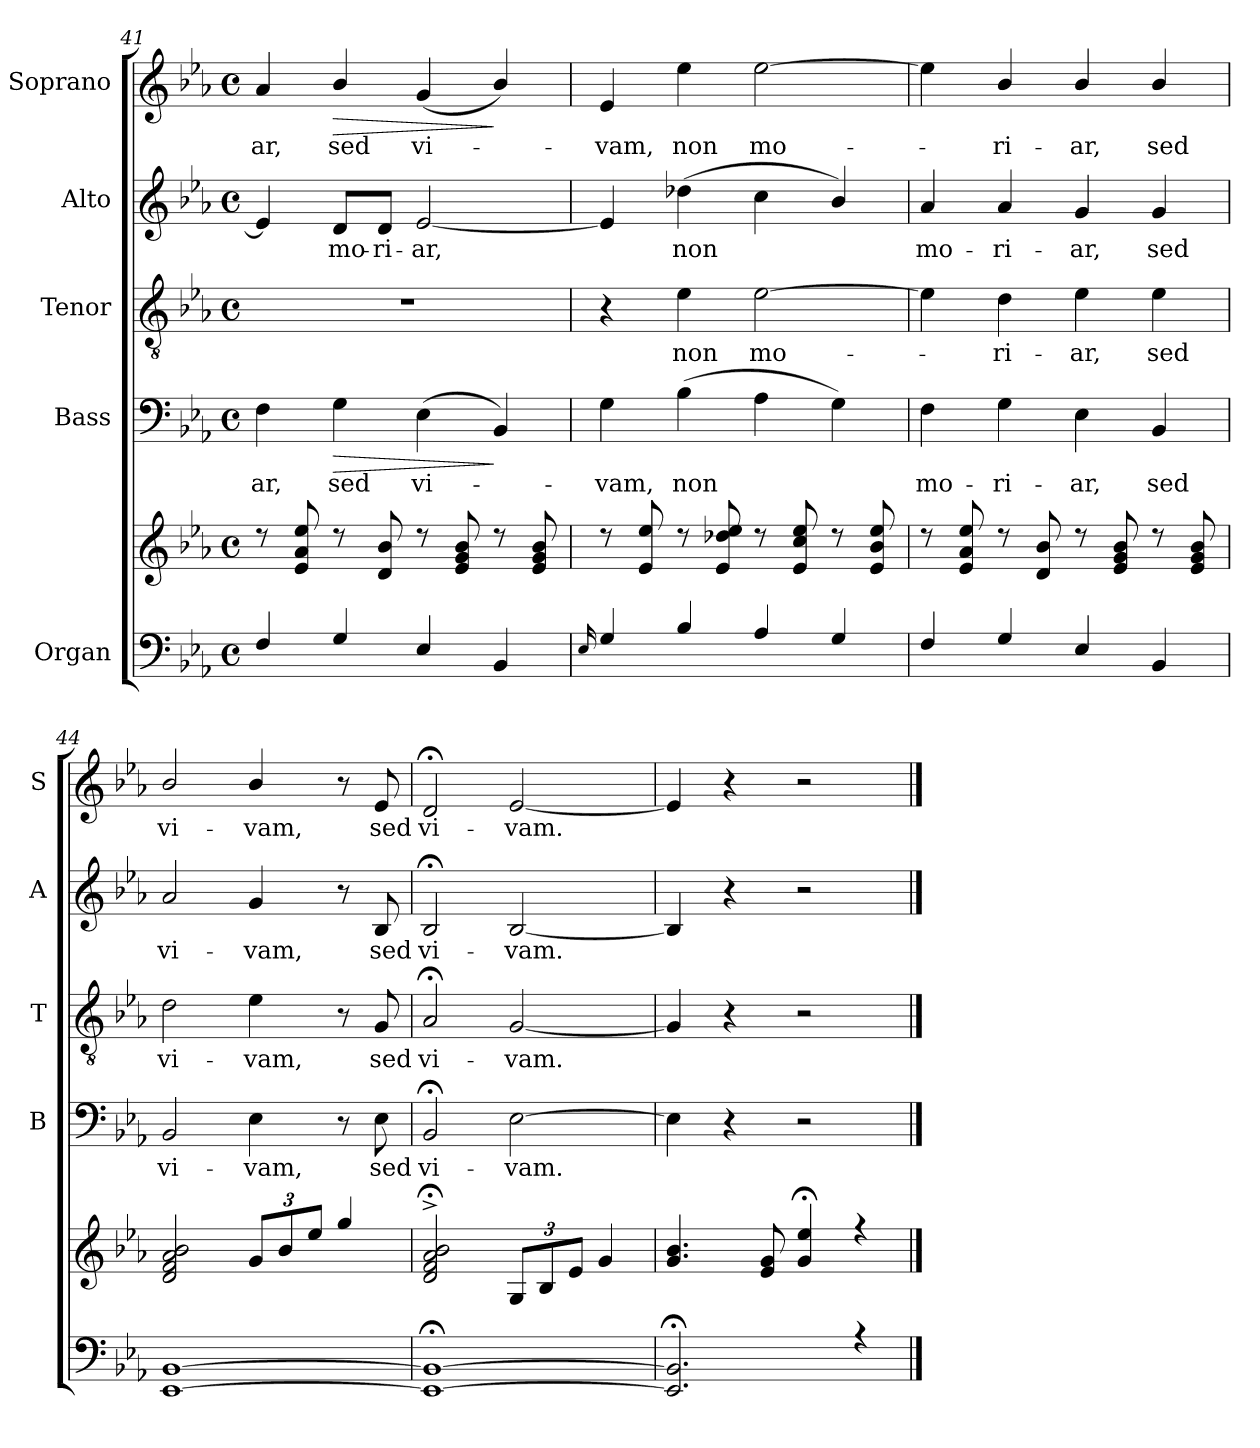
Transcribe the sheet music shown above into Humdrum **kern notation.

**kern	**kern	**kern	**text	**dynam	**kern	**text	**kern	**text	**kern	**text	**dynam
*part5	*part5	*part4	*part4	*part4	*part3	*part3	*part2	*part2	*part1	*part1	*part1
*staff6	*staff5	*staff4	*staff4	*staff4	*staff3	*staff3	*staff2	*staff2	*staff1	*staff1	*staff1
*I"Organ	*	*I"Bass	*	*	*I"Tenor	*	*I"Alto	*	*I"Soprano	*	*
*	*	*I'B	*	*	*I'T	*	*I'A	*	*I'S	*	*
!!LO:LB:g=z
*clefF4	*clefG2	*clefF4	*	*	*clefGv2	*	*clefG2	*	*clefG2	*	*
*k[b-e-a-]	*k[b-e-a-]	*k[b-e-a-]	*	*	*k[b-e-a-]	*	*k[b-e-a-]	*	*k[b-e-a-]	*	*
*E-:	*E-:	*E-:	*	*	*E-:	*	*E-:	*	*E-:	*	*
*M4/4	*M4/4	*M4/4	*	*	*M4/4	*	*M4/4	*	*M4/4	*	*
*met(c)	*met(c)	*met(c)	*	*	*met(c)	*	*met(c)	*	*met(c)	*	*
=41	=41	=41	=41	=41	=41	=41	=41	=41	=41	=41	=41
*^	*^	*	*	*	*	*	*	*	*	*	*
!	!	!	!	!	!LO:LY:b	!	!	!	!	!	!	!LO:LY:b	!
4F	1ryy	8r	1ryy	4F	-ar,	.	1r	.	4e-]	.	4a-	-ar,	.
.	.	8e- 8a- 8ee-	.	.	.	.	.	.	.	.	.	.	.
!	!	!	!	!	!LO:LY:b	!LO:HP:b	!	!	!	!LO:LY:b	!	!LO:LY:b	!LO:HP:b
4G	.	8r	.	4G	sed	>	.	.	8d/L	mo-	4b-/	sed	>
!	!	!	!	!	!	!	!	!	!	!LO:LY:b	!	!	!
.	.	8d 8b-	.	.	.	.	.	.	8d/J	-ri-	.	.	.
!	!	!	!	!	!LO:LY:b	!	!	!	!	!LO:LY:b	!	!LO:LY:b	!
4E-	.	8r	.	(<4E-	vi-	.	.	.	[2e-	-ar,	(<4g	vi-	.
.	.	8e- 8g 8b-	.	.	.	.	.	.	.	.	.	.	.
4BB-	.	8r	.	4BB-)	.	]	.	.	.	.	4b-/)	.	]
.	.	8e- 8g 8b-	.	.	.	.	.	.	.	.	.	.	.
=42	=42	=42	=42	=42	=42	=42	=42	=42	=42	=42	=42	=42	=42
16qqE-/	.	.	.	.	.	.	.	.	.	.	.	.	.
!	!	!	!	!	!LO:LY:b	!	!	!	!	!	!	!LO:LY:b	!
4G	1ryy	8r	1ryy	4G	vam,	.	4r	.	4e-]	.	4e-	vam,	.
.	.	8e- 8ee-	.	.	.	.	.	.	.	.	.	.	.
!	!	!	!	!	!LO:LY:b	!	!	!LO:LY:b	!	!LO:LY:b	!	!LO:LY:b	!
4B-	.	8r	.	(>4B-	non	.	4e-	non	(>4dd-X	non	4ee-	non	.
.	.	8e- 8dd-X 8ee-	.	.	.	.	.	.	.	.	.	.	.
!	!	!	!	!	!	!	!	!LO:LY:b	!	!	!	!LO:LY:b	!
4A-	.	8r	.	4A-	.	.	[2e-	mo-	4cc	.	[2ee-	mo-	.
.	.	8e- 8cc 8ee-	.	.	.	.	.	.	.	.	.	.	.
4G	.	8r	.	4G)	.	.	.	.	4b-/)	.	.	.	.
.	.	8e- 8b- 8ee-	.	.	.	.	.	.	.	.	.	.	.
=43	=43	=43	=43	=43	=43	=43	=43	=43	=43	=43	=43	=43	=43
!	!	!	!	!	!LO:LY:b	!	!	!	!	!LO:LY:b	!	!	!
4F	1ryy	8r	1ryy	4F	mo-	.	4e-]	.	4a-	mo-	4ee-]	.	.
.	.	8e- 8a- 8ee-	.	.	.	.	.	.	.	.	.	.	.
!	!	!	!	!	!LO:LY:b	!	!	!LO:LY:b	!	!LO:LY:b	!	!LO:LY:b	!
4G	.	8r	.	4G	-ri-	.	4d	ri-	4a-	-ri-	4b-/	ri-	.
.	.	8d 8b-	.	.	.	.	.	.	.	.	.	.	.
!	!	!	!	!	!LO:LY:b	!	!	!LO:LY:b	!	!LO:LY:b	!	!LO:LY:b	!
4E-	.	8r	.	4E-	-ar,	.	4e-	-ar,	4g	-ar,	4b-/	-ar,	.
.	.	8e- 8g 8b-	.	.	.	.	.	.	.	.	.	.	.
!	!	!	!	!	!LO:LY:b	!	!	!LO:LY:b	!	!LO:LY:b	!	!LO:LY:b	!
4BB-	.	8r	.	4BB-	sed	.	4e-	sed	4g	sed	4b-/	sed	.
.	.	8e- 8g 8b-	.	.	.	.	.	.	.	.	.	.	.
=44	=44	=44	=44	=44	=44	=44	=44	=44	=44	=44	=44	=44	=44
!	!	!	!	!	!LO:LY:b	!	!	!LO:LY:b	!	!LO:LY:b	!	!LO:LY:b	!
[1EE- [1BB-	1ryy	2d 2f 2a- 2b-	1ryy	2BB-	vi-	.	2d	vi-	2a-	vi-	2b-/	vi-	.
!	!	!	!	!	!LO:LY:b	!	!	!LO:LY:b	!	!LO:LY:b	!	!LO:LY:b	!
.	.	12gL	.	4E-	-vam,	.	4e-	-vam,	4g	-vam,	4b-/	-vam,	.
.	.	12b-	.	.	.	.	.	.	.	.	.	.	.
.	.	12ee-J	.	.	.	.	.	.	.	.	.	.	.
.	.	4gg	.	8r	.	.	8r	.	8r	.	8r	.	.
!	!	!	!	!	!LO:LY:b	!	!	!LO:LY:b	!	!LO:LY:b	!	!LO:LY:b	!
.	.	.	.	8E-	sed	.	8G	sed	8B-	sed	8e-	sed	.
=45	=45	=45	=45	=45	=45	=45	=45	=45	=45	=45	=45	=45	=45
!	!	!	!	!	!LO:LY:b	!	!	!LO:LY:b	!	!LO:LY:b	!	!LO:LY:b	!
1EE-_;< 1BB-_;<	1ryy	2d;<^ 2f;<^ 2a-;<^ 2b-;<^	1ryy	2BB-;<	vi-	.	2A-;<	vi-	2B-;<	vi-	2d;<	vi-	.
!	!	!	!	!	!LO:LY:b	!	!	!LO:LY:b	!	!LO:LY:b	!	!LO:LY:b	!
.	.	12GL	.	[2E-	-vam.	.	[2G	-vam.	[2B-	-vam.	[2e-	-vam.	.
.	.	12B-	.	.	.	.	.	.	.	.	.	.	.
.	.	12e-J	.	.	.	.	.	.	.	.	.	.	.
.	.	4g	.	.	.	.	.	.	.	.	.	.	.
=46	=46	=46	=46	=46	=46	=46	=46	=46	=46	=46	=46	=46	=46
2.EE-];< 2.BB-];<	1ryy	4.g 4.b-	1ryy	4E-]	.	.	4G]	.	4B-]	.	4e-]	.	.
.	.	.	.	4r	.	.	4r	.	4r	.	4r	.	.
.	.	8e- 8g	.	.	.	.	.	.	.	.	.	.	.
.	.	4g;< 4ee-;<	.	2r	.	.	2r	.	2r	.	2r	.	.
4r	.	4r	.	.	.	.	.	.	.	.	.	.	.
*v	*v	*	*	*	*	*	*	*	*	*	*	*	*
*	*v	*v	*	*	*	*	*	*	*	*	*	*
==	==	==	==	==	==	==	==	==	==	==	==
*-	*-	*-	*-	*-	*-	*-	*-	*-	*-	*-	*-
